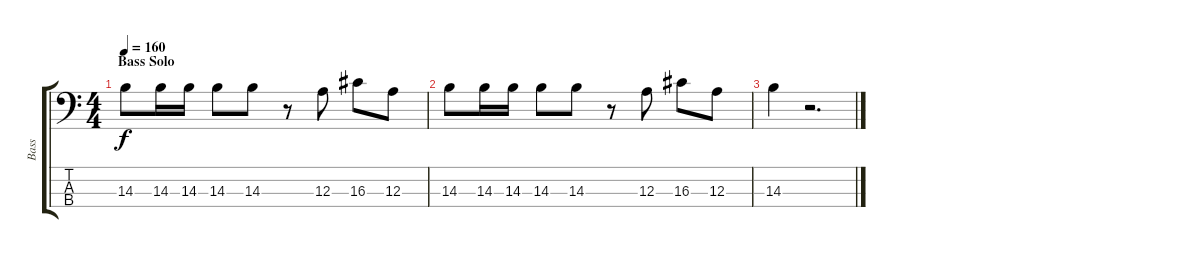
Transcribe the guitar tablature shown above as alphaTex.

\track ("Bass" "Bass") {instrument electricbassfinger}
\staff {score tabs}
\tuning (G2 D2 A1 E1) {hide}
\ts (4 4)
\section ("" "Bass Solo")
\tempo 160
\clef f4
\ks c
14.3.8{dy f} 14.3.16 14.3.16 14.3.8 14.3.8 r.8 12.3.8 16.3.8 12.3.8 |
14.3.8 14.3.16 14.3.16 14.3.8 14.3.8 r.8 12.3.8 16.3.8 12.3.8 |
14.3.4 r.2{d}
